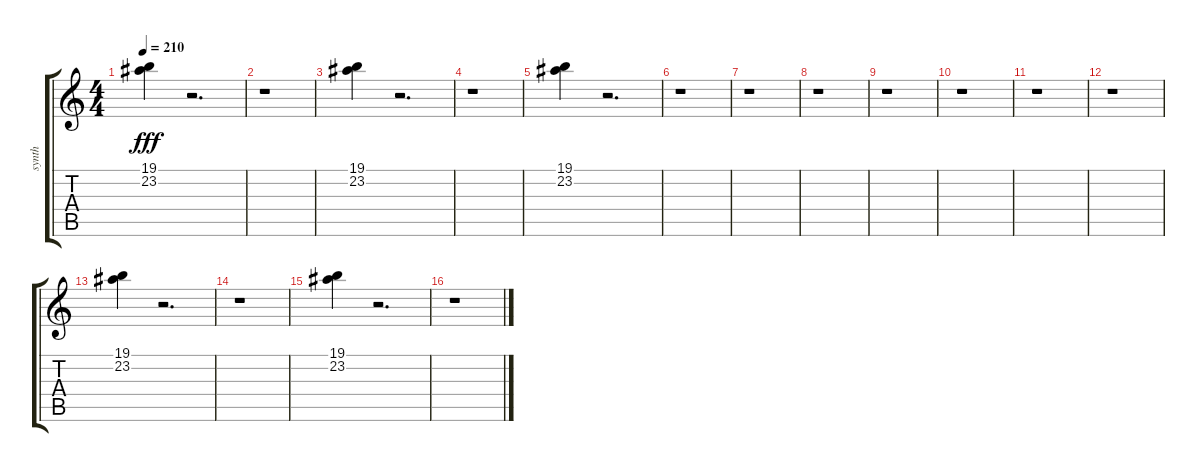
\track ("synth" "synth") {instrument stringensemble2}
\staff {score tabs}
\tuning (E4 B3 G3 D3 A2 E2) {hide}
\ts (4 4)
\tempo 210
\clef g2
\ks c
(19.1 23.2).4{dy fff} r.2{d} |
r.1 |
(19.1 23.2).4 r.2{d} |
r.1 |
(19.1 23.2).4 r.2{d} |
r.1 |
r.1 |
r.1 |
r.1 |
r.1 |
r.1 |
r.1 |
(19.1 23.2).4 r.2{d} |
r.1 |
(19.1 23.2).4 r.2{d} |
r.1
